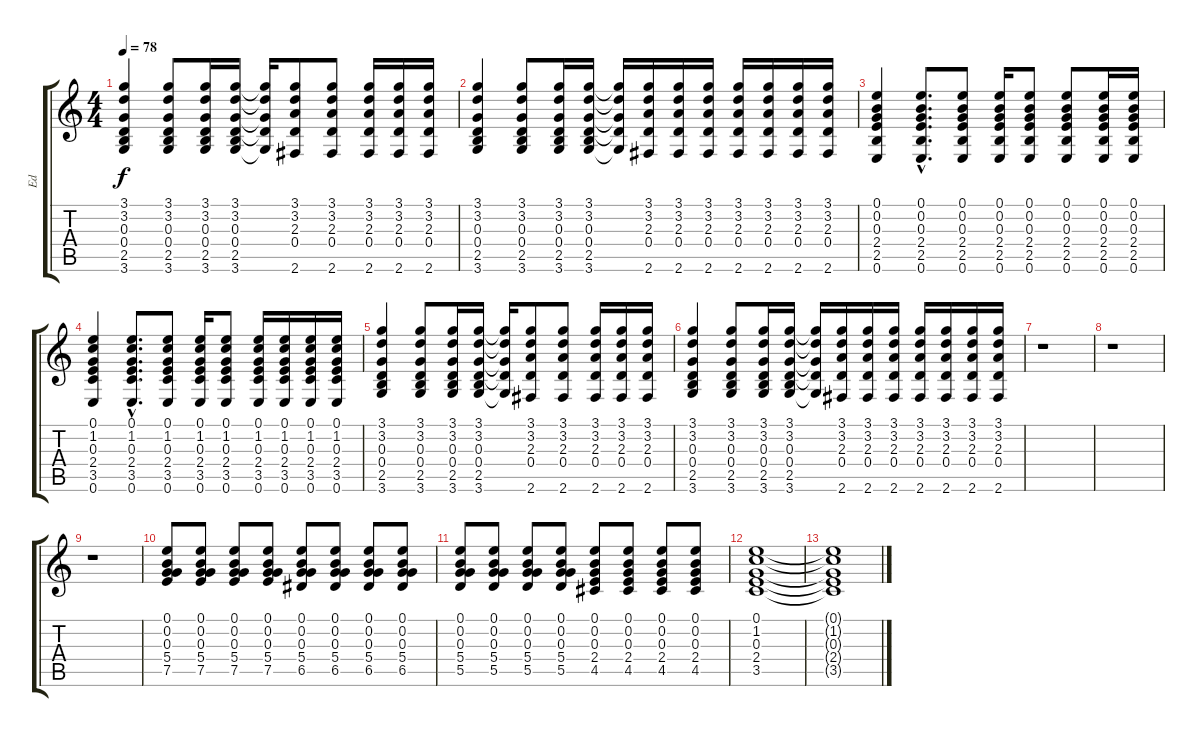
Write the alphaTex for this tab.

\track ("Ed" "Ed") {instrument distortionguitar}
\staff {score tabs}
\tuning (E4 B3 G3 D3 A2 E2) {hide}
\ts (4 4)
\tempo 78
\clef g2
\ks c
(3.1 3.2 0.3 0.4 2.5 3.6).4{dy f} (3.1 3.2 0.3 0.4 2.5 3.6).8 (3.1 3.2 0.3 0.4 2.5 3.6).16 (3.1 3.2 0.3 0.4 2.5 3.6).16 (3.1{t} 3.2{t} 0.3{t} 0.4{t} 3.6{t}).16 (3.1 3.2 2.3 0.4 2.6).8 (3.1 3.2 2.3 0.4 2.6).8 (3.1 3.2 2.3 0.4 2.6).16 (3.1 3.2 2.3 0.4 2.6).16 (3.1 3.2 2.3 0.4 2.6).16 |
(3.1 3.2 0.3 0.4 2.5 3.6).4 (3.1 3.2 0.3 0.4 2.5 3.6).8 (3.1 3.2 0.3 0.4 2.5 3.6).16 (3.1 3.2 0.3 0.4 2.5 3.6).16 (3.1{t} 3.2{t} 0.3{t} 0.4{t} 3.6{t}).16 (3.1 3.2 2.3 0.4 2.6).16 (3.1 3.2 2.3 0.4 2.6).16 (3.1 3.2 2.3 0.4 2.6).16 (3.1 3.2 2.3 0.4 2.6).16 (3.1 3.2 2.3 0.4 2.6).16 (3.1 3.2 2.3 0.4 2.6).16 (3.1 3.2 2.3 0.4 2.6).16 |
(0.1 0.2 0.3 2.4 2.5 0.6).4 (0.1{hac} 0.2{hac} 0.3{hac} 2.4{hac} 2.5{hac} 0.6{hac}).8{d} (0.1 0.2 0.3 2.4 2.5 0.6).8 (0.1 0.2 0.3 2.4 2.5 0.6).16 (0.1 0.2 0.3 2.4 2.5 0.6).8 (0.1 0.2 0.3 2.4 2.5 0.6).8 (0.1 0.2 0.3 2.4 2.5 0.6).16 (0.1 0.2 0.3 2.4 2.5 0.6).16 |
(0.1 1.2 0.3 2.4 3.5 0.6).4 (0.1{hac} 1.2{hac} 0.3{hac} 2.4{hac} 3.5{hac} 0.6{hac}).8{d} (0.1 1.2 0.3 2.4 3.5 0.6).8 (0.1 1.2 0.3 2.4 3.5 0.6).16 (0.1 1.2 0.3 2.4 3.5 0.6).8 (0.1 1.2 0.3 2.4 3.5 0.6).16 (0.1 1.2 0.3 2.4 3.5 0.6).16 (0.1 1.2 0.3 2.4 3.5 0.6).16 (0.1 1.2 0.3 2.4 3.5 0.6).16 |
(3.1 3.2 0.3 0.4 2.5 3.6).4 (3.1 3.2 0.3 0.4 2.5 3.6).8 (3.1 3.2 0.3 0.4 2.5 3.6).16 (3.1 3.2 0.3 0.4 2.5 3.6).16 (3.1{t} 3.2{t} 0.3{t} 0.4{t} 3.6{t}).16 (3.1 3.2 2.3 0.4 2.6).8 (3.1 3.2 2.3 0.4 2.6).8 (3.1 3.2 2.3 0.4 2.6).16 (3.1 3.2 2.3 0.4 2.6).16 (3.1 3.2 2.3 0.4 2.6).16 |
(3.1 3.2 0.3 0.4 2.5 3.6).4 (3.1 3.2 0.3 0.4 2.5 3.6).8 (3.1 3.2 0.3 0.4 2.5 3.6).16 (3.1 3.2 0.3 0.4 2.5 3.6).16 (3.1{t} 3.2{t} 0.3{t} 0.4{t} 3.6{t}).16 (3.1 3.2 2.3 0.4 2.6).16 (3.1 3.2 2.3 0.4 2.6).16 (3.1 3.2 2.3 0.4 2.6).16 (3.1 3.2 2.3 0.4 2.6).16 (3.1 3.2 2.3 0.4 2.6).16 (3.1 3.2 2.3 0.4 2.6).16 (3.1 3.2 2.3 0.4 2.6).16 |
r.1 |
r.1 |
r.1 |
(0.1 0.2 0.3 5.4 7.5).8 (0.1 0.2 0.3 5.4 7.5).8 (0.1 0.2 0.3 5.4 7.5).8 (0.1 0.2 0.3 5.4 7.5).8 (0.1 0.2 0.3 5.4 6.5).8 (0.1 0.2 0.3 5.4 6.5).8 (0.1 0.2 0.3 5.4 6.5).8 (0.1 0.2 0.3 5.4 6.5).8 |
(0.1 0.2 0.3 5.4 5.5).8 (0.1 0.2 0.3 5.4 5.5).8 (0.1 0.2 0.3 5.4 5.5).8 (0.1 0.2 0.3 5.4 5.5).8 (0.1 0.2 0.3 2.4 4.5).8 (0.1 0.2 0.3 2.4 4.5).8 (0.1 0.2 0.3 2.4 4.5).8 (0.1 0.2 0.3 2.4 4.5).8 |
(0.1 1.2 0.3 2.4 3.5).1 |
(0.1{t} 1.2{t} 0.3{t} 2.4{t} 3.5{t}).1
